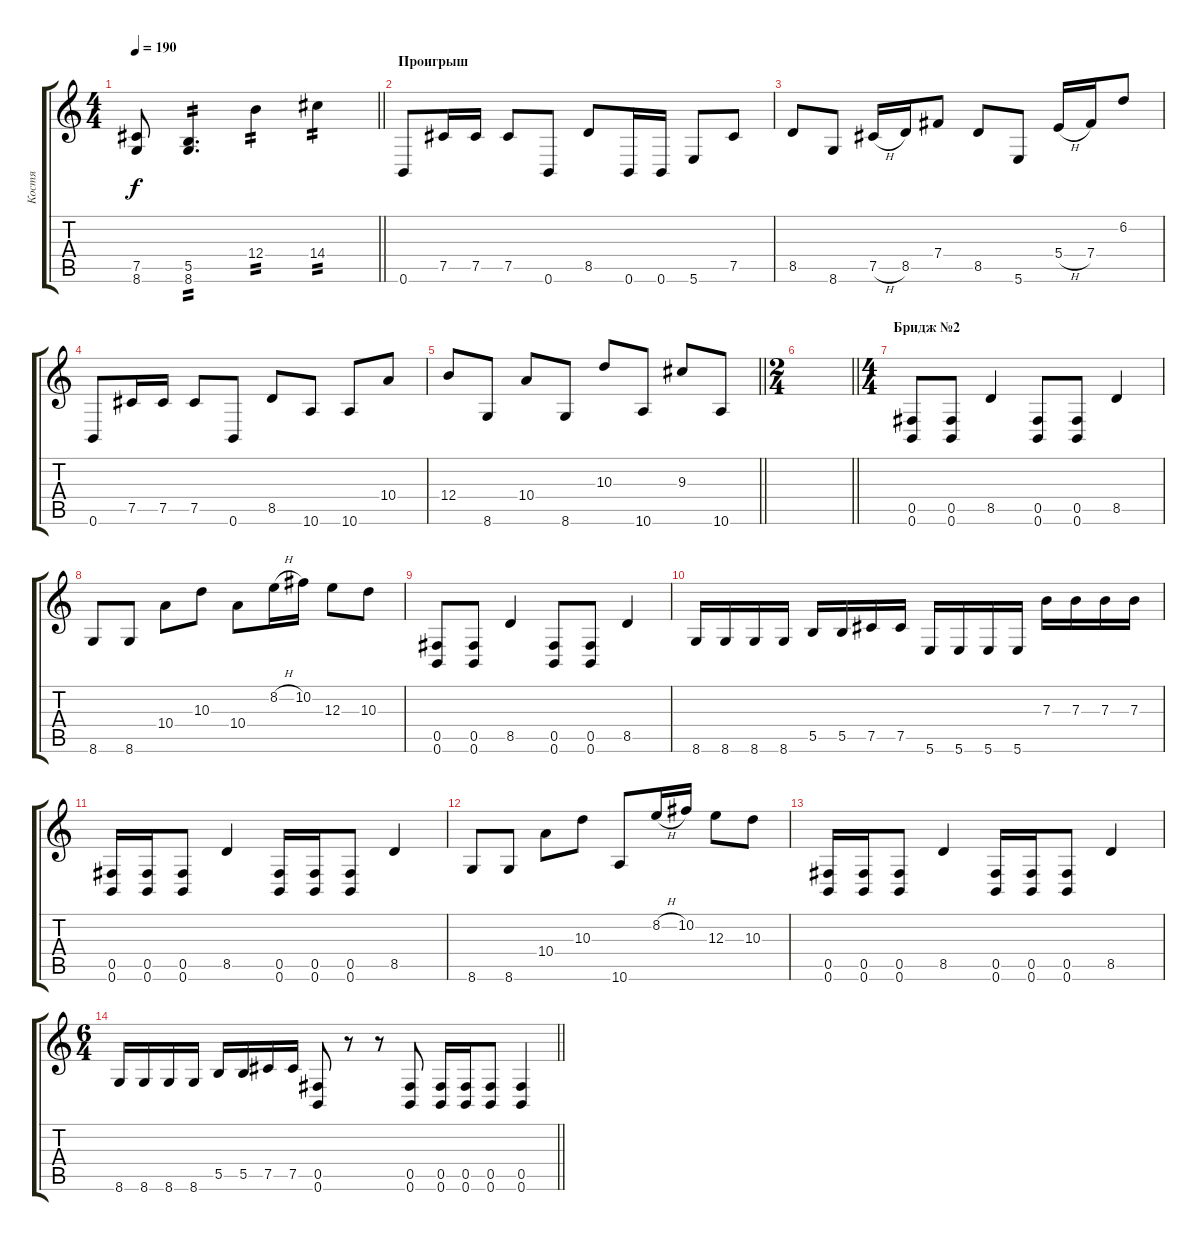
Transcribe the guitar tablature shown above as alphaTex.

\track ("Костя" "Костя") {instrument distortionguitar}
\staff {score tabs}
\tuning (Db4 Ab3 E3 B2 Gb2 B1) {hide}
\ts (4 4)
\tempo 190
\clef g2
\barLineRight lightlight
\ks c
(7.5{t} 8.6{t}).8{dy f} (5.5 8.6).4{d tp 2} 12.4.4{tp 2} 14.4.4{tp 2} |
\section ("" "Проигрыш")
0.6.8 7.5.16 7.5.16 7.5.8 0.6.8 8.5.8 0.6.16 0.6.16 5.6.8 7.5.8 |
8.5.8 8.6.8 7.5{h}.16 8.5.16 7.4.8 8.5.8 5.6.8 5.4{h}.16 7.4.16 6.2.8 |
0.6.8 7.5.16 7.5.16 7.5.8 0.6.8 8.5.8 10.6.8 10.6.8 10.4.8 |
\barLineRight lightlight
12.4.8 8.6.8 10.4.8 8.6.8 10.3.8 10.6.8 9.3.8 10.6.8 |
\ts (2 4)
\barLineRight lightlight
|
\ts (4 4)
\section ("" "Бридж №2")
(0.5 0.6).8 (0.5 0.6).8 8.5.4 (0.5 0.6).8 (0.5 0.6).8 8.5.4 |
8.6.8 8.6.8 10.4.8 10.3.8 10.4.8 8.2{h}.16 10.2.16 12.3.8 10.3.8 |
(0.5 0.6).8 (0.5 0.6).8 8.5.4 (0.5 0.6).8 (0.5 0.6).8 8.5.4 |
8.6.16 8.6.16 8.6.16 8.6.16 5.5.16 5.5.16 7.5.16 7.5.16 5.6.16 5.6.16 5.6.16 5.6.16 7.3.16 7.3.16 7.3.16 7.3.16 |
(0.5 0.6).16 (0.5 0.6).16 (0.5 0.6).8 8.5.4 (0.5 0.6).16 (0.5 0.6).16 (0.5 0.6).8 8.5.4 |
8.6.8 8.6.8 10.4.8 10.3.8 10.6.8 8.2{h}.16 10.2.16 12.3.8 10.3.8 |
(0.5 0.6).16 (0.5 0.6).16 (0.5 0.6).8 8.5.4 (0.5 0.6).16 (0.5 0.6).16 (0.5 0.6).8 8.5.4 |
\ts (6 4)
\barLineRight lightlight
8.6.16 8.6.16 8.6.16 8.6.16 5.5.16 5.5.16 7.5.16 7.5.16 (0.5 0.6).8 r.8 r.8 (0.5 0.6).8 (0.5 0.6).16 (0.5 0.6).16 (0.5 0.6).8 (0.5 0.6).4
